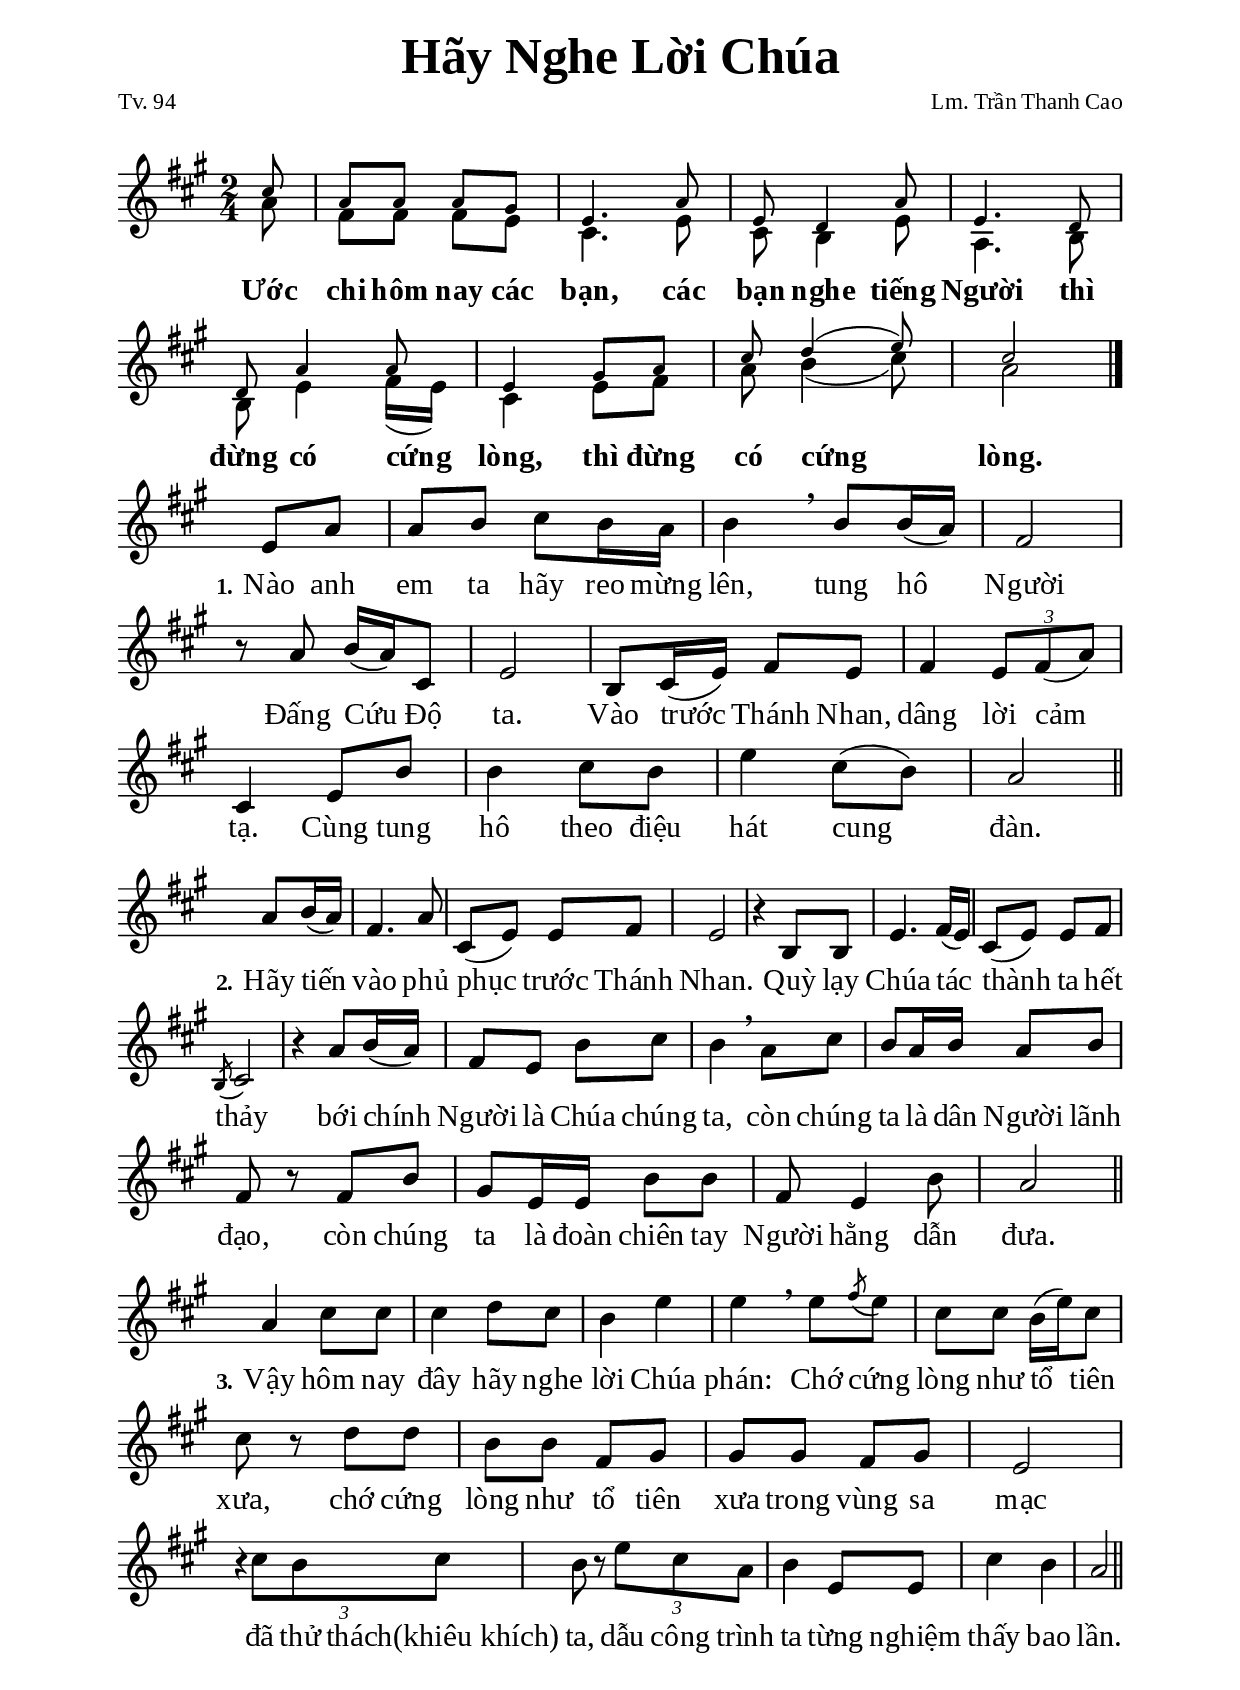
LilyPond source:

% Cài đặt chung
\version "2.20.0"
\include "english.ly"

\header {
  title = \markup { \fontsize #3 "Hãy Nghe Lời Chúa" }
  poet = "Tv. 94"
  composer = "Lm. Trần Thanh Cao"
  arranger = " "
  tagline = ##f
}

\paper {
  #(set-paper-size "a4")
  top-margin = 10\mm
  bottom-margin = 10\mm
  left-margin = 20\mm
  right-margin = 20\mm
  indent = #0
  #(define fonts
    (make-pango-font-tree
      "Liberation Serif"
      "Liberation Serif"
      "Liberation Serif"
      (/ 20 20)))
  page-count = #1
}

% Nhạc điệp khúc
nhacDiepKhucSop = \relative c'' {
  \partial 8 a8 |
  fs fs fs e |
  cs4. e8 |
  cs b4 e8 |
  a,4. b8 |
  b e4 fs16 (e) |
  cs4 e8 fs |
  a b4 (cs8) |
  a2 \bar "|."
}

nhacDiepKhucBas = \relative c'' {
  \partial 8 cs8 |
  a a a gs |
  e4. a8 |
  e d4 a'8 |
  e4. d8 |
  d a'4 a8 |
  e4 gs8 a |
  cs8 d4 (e8) |
  cs2
}

% Nhạc phiên khúc
nhacPhienKhucMot = \relative c' {
  \partial 4 e8 a |
  a b cs b16 a |
  b4 \breathe b8 b16 (a) |
  fs2 |
  r8 a b16 (a) cs,8 |
  e2 |
  b8 cs16 (e) fs8 e |
  fs4 \tuplet 3/2 { e8 fs (a) } |
  cs,4 e8 b' |
  b4 cs8 b |
  e4 cs8 (b) |
  a2 \bar "||"
}

nhacPhienKhucHai = \relative c'' {
  \partial 4 a8 b16 (a) |
  fs4. a8 |
  cs,8 (e) e fs |
  e2 |
  r4 b8 b |
  e4. fs16 (e) |
  cs8 (e) e fs |
  \acciaccatura b,8 cs2 |
  r4 a'8 b16 (a) |
  fs8 e b' cs |
  b4 \breathe a8 cs |
  b a16 b a8 b |
  fs r fs b |
  gs e16 e b'8 b |
  fs e4 b'8 |
  a2 \bar "||"
}

nhacPhienKhucBa = \relative c'' {
  a4 cs8 cs |
  cs4 d8 cs |
  b4 e |
  e \breathe e8 \acciaccatura fs e |
  cs cs b16 (e) cs8 |
  cs r d d |
  b b fs gs |
  gs gs fs gs |
  e2 |
  r4 \tuplet 3/2 { cs'8 b cs } |
  b r \tuplet 3/2 { e cs a } |
  b4 e,8 e |
  cs'4 b |
  a2 \bar "||"
}

% Lời điệp khúc
loiDiepKhuc = \lyricmode {
  Ước chi hôm nay các bạn, các bạn nghe tiếng Người
  thì đừng có cứng lòng,
  thì đừng có cứng lòng.
}

% Lời phiên khúc
loiPhienKhucMot = \lyricmode {
  \set stanza = #"1."
  Nào anh em ta hãy reo mừng lên,
  tung hô Người Đấng Cứu Độ ta.
  Vào trước Thánh Nhan, dâng lời cảm tạ.
  Cùng tung hô theo điệu hát cung đàn.
}

loiPhienKhucHai = \lyricmode {
  \set stanza = #"2."
  Hãy tiến vào phủ phục trước Thánh Nhan.
  Quỳ lạy Chúa tác thành ta hết thảy
  bới chính Người là Chúa chúng ta,
  còn chúng ta là dân Người lãnh đạo,
  còn chúng ta là đoàn chiên tay Người hằng dẫn đưa.
}

loiPhienKhucBa = \lyricmode {
  \set stanza = #"3."
  Vậy hôm nay đây hãy nghe lời Chúa phán:
  Chớ cứng lòng như tổ tiên xưa,
  chớ cứng lòng như tổ tiên xưa trong vùng sa mạc
  đã thử "thách(khiêu khích)" ta, dẫu công trình ta
  từng nghiệm thấy bao lần.
}


% Dàn trang
\score {
  \new ChoirStaff <<
    \new Staff = diepKhuc \with {
        \consists "Merge_rests_engraver"
        \magnifyStaff #(magstep +1)
      }
      <<
      \new Voice = beSop {
        \voiceTwo \key a \major \time 2/4 \nhacDiepKhucSop
      }
      \new Voice = beBas {
        \override NoteHead.font-size = #-2
        \voiceOne \key a \major \time 2/4 \nhacDiepKhucBas
      }
    >>
    \new Lyrics \lyricsto beSop \loiDiepKhuc
  >>
  \layout {
    \override Lyrics.LyricText.font-series = #'bold
    \override Lyrics.LyricText.font-size = #+2.7
    \override Lyrics.LyricSpace.minimum-distance = #0.5
    \override Score.BarNumber.break-visibility = ##(#f #f #f)
    \override Score.SpacingSpanner.uniform-stretching = ##t
  }
}

\score {
  \new ChoirStaff <<
    \new Staff = phienKhuc \with {
        \magnifyStaff #(magstep +1)
      }
      <<
      \new Voice = beSop {
        \key a \major \time 2/4 \nhacPhienKhucMot
      }
    >>
    \new Lyrics \lyricsto beSop \loiPhienKhucMot
  >>
  \layout {
    \override Staff.TimeSignature.transparent = ##t
    \override Lyrics.LyricText.font-size = #+2.7
    \override Lyrics.LyricSpace.minimum-distance = #0.5
    \override Score.BarNumber.break-visibility = ##(#f #f #f)
    \override Score.SpacingSpanner.uniform-stretching = ##t
  } 
}

\score {
  \new ChoirStaff <<
    \new Staff = phienKhuc \with {
        \magnifyStaff #(magstep +1)
      }
      <<
      \new Voice = beSop {
        \key a \major \time 2/4 \nhacPhienKhucHai
      }
    >>
    \new Lyrics \lyricsto beSop \loiPhienKhucHai
  >>
  \layout {
    \override Staff.TimeSignature.transparent = ##t
    \override Lyrics.LyricText.font-size = #+2.7
    \override Lyrics.LyricSpace.minimum-distance = #0.5
    \override Score.BarNumber.break-visibility = ##(#f #f #f)
    \override Score.SpacingSpanner.uniform-stretching = ##t
  } 
}

\score {
  \new ChoirStaff <<
    \new Staff = phienKhuc \with {
        \magnifyStaff #(magstep +1)
      }
      <<
      \new Voice = beSop {
        \key a \major \time 2/4 \nhacPhienKhucBa
      }
    >>
    \new Lyrics \lyricsto beSop \loiPhienKhucBa
  >>
  \layout {
    \override Staff.TimeSignature.transparent = ##t
    \override Lyrics.LyricText.font-size = #+2.7
    \override Lyrics.LyricSpace.minimum-distance = #0.5
    \override Score.BarNumber.break-visibility = ##(#f #f #f)
    \override Score.SpacingSpanner.uniform-stretching = ##t
  } 
}
